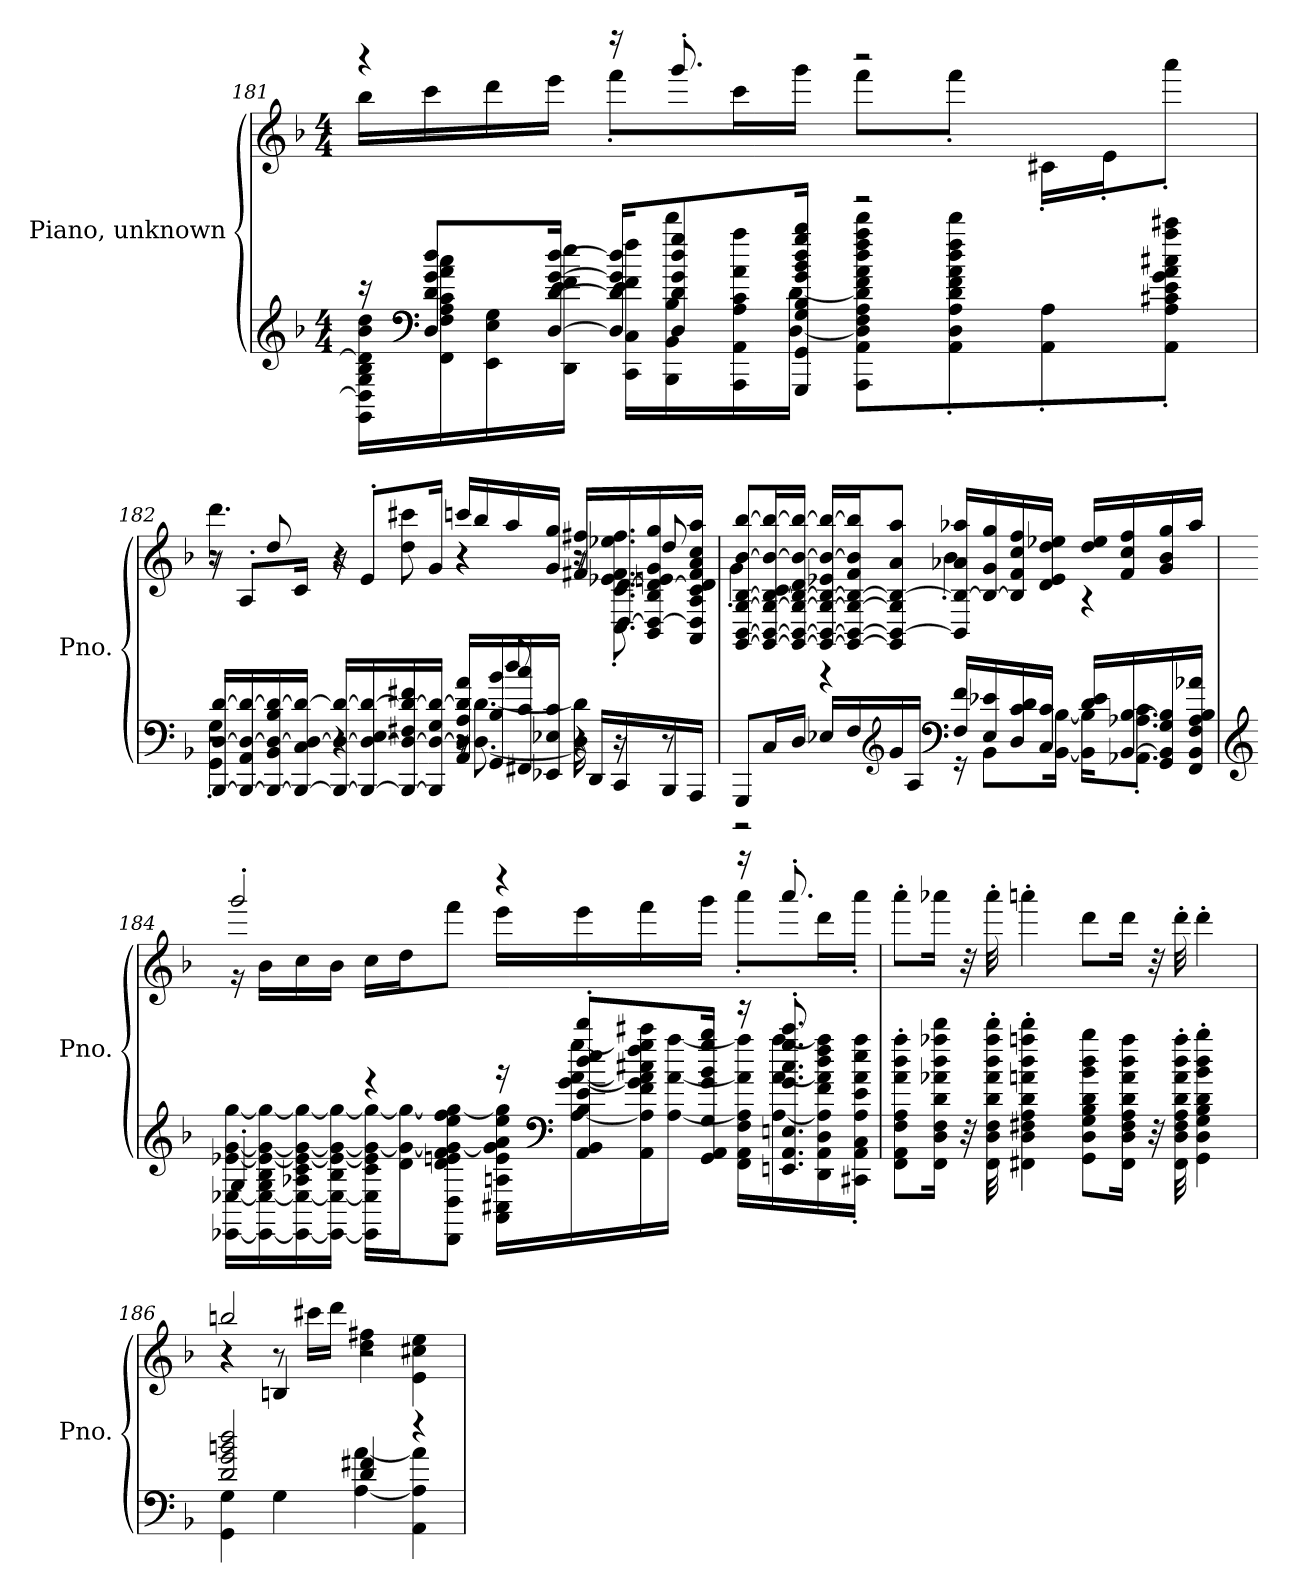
**kern	**kern
*part1	*part1
*staff2	*staff1
*I"Piano, unknown	*
*I'Pno.	*
!!LO:LB:g=z
*clefG2	*clefG2
*k[b-]	*k[b-]
*M4/4	*M4/4
=181	=181
*^	*^
16r	16GG\ 16D\] 16G\ 16B-\ 16d\] 16b-\ 16dd\LL	4r	16bb-\LL
*clefF4	*	*	*
8D/ 8d/ 8g/ 8dd/L	16FF\ 16F\ 16A\ 16c\ 16a\ 16cc\	.	16ccc\
.	16EE\ 16E\ 16G\	.	16ddd\
[16D/ [16d/ [16g/ [16dd/Jk	16DD\ 16e\ 16f\ 16ee\JJ	.	16eee\JJ
16D/] 16d/] 16g/] 16dd/]KL	16CC\ 16C\ 16e\ 16f\ 16ff\LL	16r	8fff'\L
8D/ 8d/ 8g/ 8dd/ 8gg/	16BBB-\ 16BB-\ 16B-\ 16ddd\	8.ggg'/	.
.	16AAA\ 16AA\ 16A\ 16c\ 16a\ 16aa\	.	16ccc\L
16GGG/ 16GG/ 16G/ 16B-/ 16g/ 16b-/ 16dd/ 16gg/ 16bb-/Jk	[16D\ [16d\JJ	.	16ggg\JJ
2r	8AAA\ 8AA\ 8D\] 8F\ 8A\ 8d\] 8f\ 8a\ 8dd\ 8ff\ 8aa\ 8ddd\L	2r	8fff\L
.	8AA\' 8D\' 8A\' 8d\' 8f\' 8a\' 8dd\' 8ff\' 8ddd\'	.	8fff'\J
.	8AA\' 8A\'	.	16c#X'\LL
.	.	.	16e'\J
.	8AA\' 8A\' 8c#X\' 8e\' 8g\' 8a\' 8cc#X\' 8aa\' 8ccc#X\'J	.	8aaa'\J
!!LO:LB:g=z
=182	=182	=182	=182
*	*^	*	*^
2r	4GG\' 4G\'	[16BBB-/ [16D/ [16d/LL	8r	4.ddd\	16r
.	.	16BBB-/_ 16AA/ 16D/_ 16d/_	.	.	8A'/L
.	.	16BBB-/_ 16BB-/ 16D/_ 16B-/ 16d/_	8dd/	.	.
.	.	16BBB-/_ 16C/ 16D/_ 16d/_JJ	.	.	16c/Jk
.	4r	16BBB-/_ 16D/_ 16d/_LL	4r	.	16r
.	.	16BBB-/_ 16D/_ 16E/ 16d/_	.	.	8e'/L
.	.	16BBB-/_ 16D/_ 16F#X/ 16d/_ 16f#X/	.	8dd\ 8ccc#X\	.
.	.	16BBB-/] 16D/_ 16G/ 16d/_JJ	.	.	16g/Jk
8r	16r	16AA/ 16D/] 16A/ 16d/] 16a/LL	4r	4r	16cccn/LL
.	[8.D\ [8.d\	16GG/ 16B-/ 16b-/	.	.	16bb-/
8dd/	.	16FF#X/ 16c/ 16cc/	.	.	16aa/
.	.	16EE-X/ 16E-X/ 16c/JJ	.	.	16g/ 16gg/JJ
4r	16D\] 16d\]	16DD/LL	8r	16r	16f#X/ 16ff#X/LL
.	16r	16CC/	.	8.C\' 8.c\' 8.e-X\' 8.f#\' 8.ee-X\' 8.ff#\'	[16D/ [16d/
.	8r	16BBB-/	8dd/	.	16BB-/ 16D/_ 16B-/ 16d/_ 16en/ 16g/ 16gg/
.	.	16AAA/JJ	.	.	16AA/ 16D/] 16A/ 16c/ 16d/] 16f#/ 16a/ 16cc/ 16aa/JJ
*	*v	*v	*	*	*
*	*	*	*v	*v
!!LO:LB:g=z
=183	=183	=183	=183
8GGG/L	2r	[8GG/ [8BB-/ [8G/ [8B-/ [8b-/ [8bb-/L	4g'\
16C/L	.	16GG/_ 16BB-/_ 16G/_ 16B-/_ 16c/ 16b-/_ 16bb-/_L	.
16D/JJ	.	16GG/_ 16BB-/_ 16G/_ 16B-/_ 16d/ 16b-/_ 16bb-/_JJ	.
16E-X/LL	.	16GG/_ 16BB-/_ 16G/_ 16B-/_ 16e-X/ 16b-/_ 16bb-/_LL	4r
16F/	.	16GG/_ 16BB-/_ 16G/_ 16B-/_ 16f/ 16b-/] 16bb-/]J	.
*clefG2	*	*	*
16g/	.	8GG/] 8BB-/_ 8G/] 8B-/_ 8a/ 8aa/J	.
16A/JJ	.	.	.
*clefF4	*	*	*
16F/ 16f/LL	16r	16BB-/] 16B-/_ 16a-X/ 16aa-X/LL	4b-'\
16E-/ 16e-X/	8BB-\L	16B-/_ 16g/ 16gg/	.
16D/ 16c/ 16d/	.	16B-/] 16f/ 16cc/ 16ff/	.
16C/ 16c/JJ	[16BB-\ [16B-\Jk	16d/ 16e-/ 16dd/ 16ee-X/JJ	.
16d/ 16e-/LL	16BB-\] 16B-\]KL	16dd/ 16ee-/LL	4r
[16BB-/ [16B-/	8.AA-X\' 8.A-X\' 8.c\'J	16f/ 16cc/ 16ff/	.
16GG/ 16BB-/] 16G/ 16B-/]	.	16g/ 16b-/ 16gg/	.
16FF/ 16BB-/ 16F/ 16A-/ 16B-/ 16a-X/JJ	.	16aa-/JJ	.
!!LO:PB:g=z	!!
=184	=184	=184	=184
*clefG2	*	*	*
4G'/	[16EE-X\ [16E-X\ [16e-X\ [16g\ [16gg\LL	2ggg'/	16r
.	16EE-\_ 16E-\_ 16G\ 16B-\ 16e-\_ 16g\_ 16gg\_	.	16b-\LL
.	16EE-\_ 16E-\_ 16A-X\ 16c\ 16e-\_ 16g\_ 16gg\_	.	16cc\
.	16EE-\_ 16E-\_ 16B-\ 16e-\_ 16g\_ 16gg\_JJ	.	16b-\JJ
4r	16EE-\] 16E-\] 16c\ 16e-\] 16g\_ 16gg\_LL	.	16cc\LL
.	16d\ 16g\_ 16gg\_J	.	16dd\J
.	8DD\ 8D\ 8d\ 8en\ 8f\ 8g\_ 8ee\ 8ff\ 8gg\_J	.	8fff\J
16r	16AA\ 16C#X\ 16An\ 16e\ 16g\] 16a\ 16ee\ 16gg\]LL	4r	16eee\LL
*clefF4	*	*	*
8AA/' 8BB-/' 8B-/' 8e/' 8dd/' 8ee/' 8ddd/'L	[16A\ [16g\ [16a\ [16gg\	.	16eee\
.	16AA\ 16A\] 16f\ 16g\] 16a\] 16cc#X\ 16ff\ 16gg\] 16ccc#X\	.	16fff\
16GG/ 16AA/ 16G/ 16g/ 16b-/ 16gg/ 16bb-/Jk	[16A\ [16a\ [16aa\JJ	.	16ggg\JJ
16r	16FF\ 16AA\ 16F\ 16A\] 16a\] 16aa\]LL	16r	8aaa'\L
8.EEn/' 8.AA/' 8.En/' 8.g/' 8.cc#/' 8.gg/' 8.ccc#/'	[16A\ [16a\ [16aa\	8.aaa'/	.
.	16DD\ 16AA\ 16D\ 16A\] 16f\ 16a\] 16dd\ 16ff\ 16aa\]	.	16ddd\L
.	16CC#X\' 16AA\' 16C#\' 16A\' 16e\' 16a\' 16ee\' 16aa\'JJ	.	16aaa'\JJ
*v	*v	*	*
*	*v	*v
!!LO:LB:g=z
=185	=185
8FF\' 8AA\' 8F\' 8A\' 8a\' 8dd\' 8aa\'L	8aaa'\L
16FF\ 16D\ 16F\ 16d\ 16a-X\ 16dd\ 16aa-X\ 16ddd\Jk	16aaa-X\Jk
32r	32r
32FF\' 32D\' 32F\' 32d\' 32a-\' 32dd\' 32aa-\' 32ddd\'	32aaa-'\
4FF#X\' 4D\' 4F#X\' 4A\' 4d\' 4an\' 4dd\' 4aan\' 4ddd\'	4aaan'\
8GG\ 8D\ 8G\ 8B-\ 8d\ 8b-\ 8dd\ 8bb-\L	8ddd\L
16FF#\ 16D\ 16F#\ 16A\ 16d\ 16a\ 16dd\ 16aa\Jk	16ddd\Jk
32r	32r
32FF#\' 32D\' 32F#\' 32A\' 32d\' 32a\' 32dd\' 32aa\'	32ddd'\
4GG\' 4D\' 4G\' 4B-\' 4d\' 4b-\' 4dd\' 4bb-\'	4ddd'\
=186	=186
*^	*^
*	*	*	*^
2d/ 2g/ 2bn/ 2dd/	4GG\ 4G\	2bbn/	4r	4r
.	4G\	.	8r	4Bn/
.	.	.	16ccc#X\LL	.
.	.	.	16ddd\JJ	.
4d/ 4f#X/	[4A\ [4a\	2r	4dd\ 4ff#X\	2r
4r	4AA\ 4A\] 4a\]	.	4e\ 4cc#X\ 4ee\	.
*v	*v	*	*	*
*	*v	*v	*v
=	=
*-	*-
